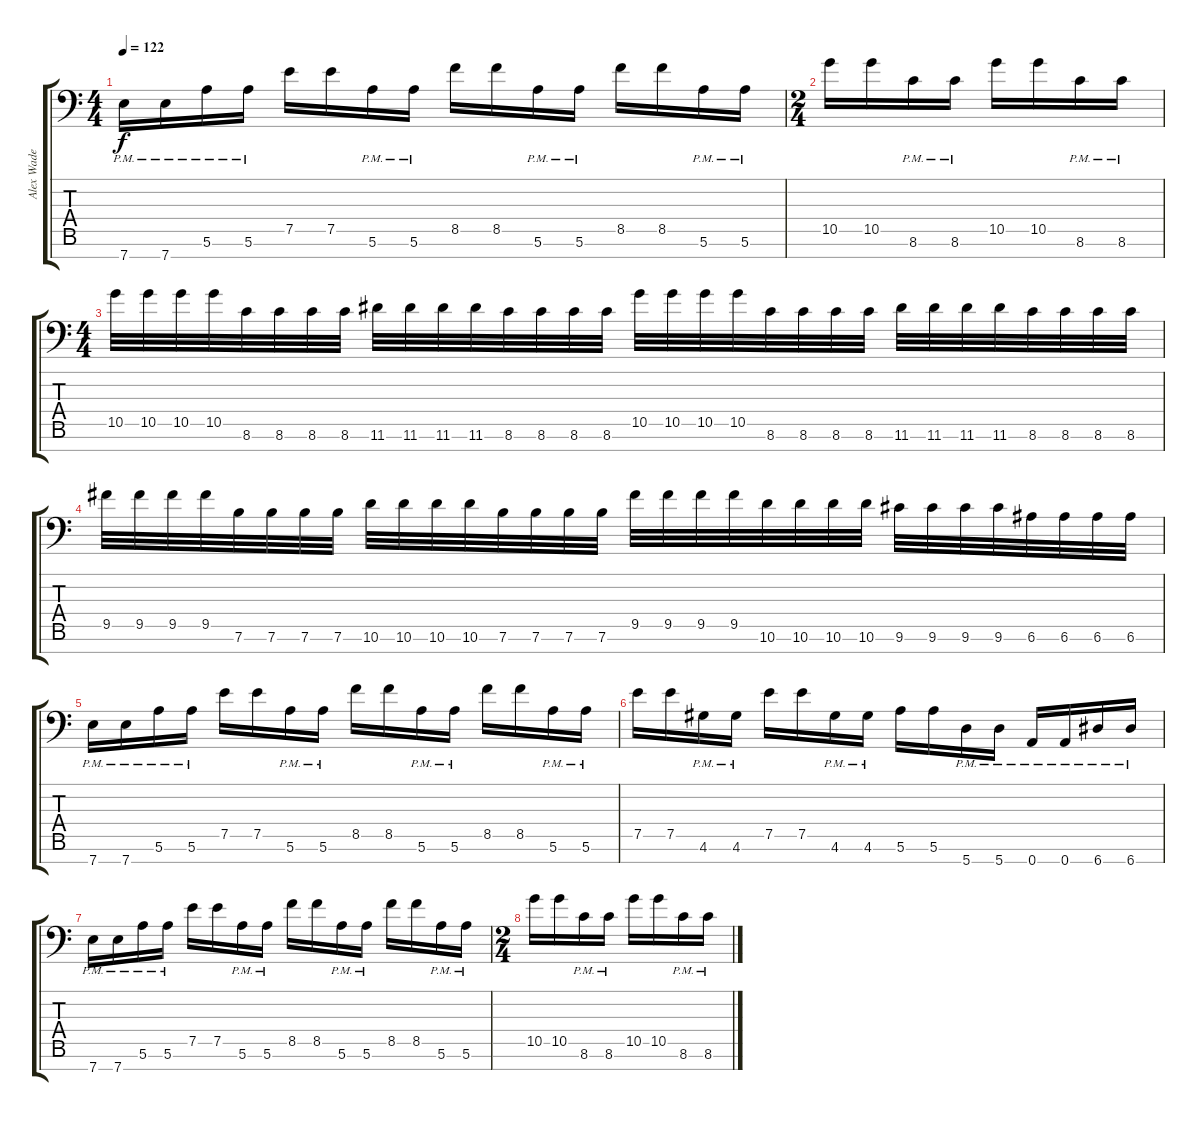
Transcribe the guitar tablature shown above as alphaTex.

\track ("Alex Wade" "Alex Wade") {instrument distortionguitar}
\staff {score tabs}
\tuning (E4 B3 G3 D3 A2 E2 A1) {hide}
\ts (4 4)
\tempo 122
\clef f4
\ks c
7.7{pm}.16{dy f} 7.7{pm}.16 5.6{pm}.16 5.6{pm}.16 7.5.16 7.5.16 5.6{pm}.16 5.6{pm}.16 8.5.16 8.5.16 5.6{pm}.16 5.6{pm}.16 8.5.16 8.5.16 5.6{pm}.16 5.6{pm}.16 |
\ts (2 4)
10.5.16 10.5.16 8.6{pm}.16 8.6{pm}.16 10.5.16 10.5.16 8.6{pm}.16 8.6{pm}.16 |
\ts (4 4)
10.5.32 10.5.32 10.5.32 10.5.32 8.6.32 8.6.32 8.6.32 8.6.32 11.6.32 11.6.32 11.6.32 11.6.32 8.6.32 8.6.32 8.6.32 8.6.32 10.5.32 10.5.32 10.5.32 10.5.32 8.6.32 8.6.32 8.6.32 8.6.32 11.6.32 11.6.32 11.6.32 11.6.32 8.6.32 8.6.32 8.6.32 8.6.32 |
9.5.32 9.5.32 9.5.32 9.5.32 7.6.32 7.6.32 7.6.32 7.6.32 10.6.32 10.6.32 10.6.32 10.6.32 7.6.32 7.6.32 7.6.32 7.6.32 9.5.32 9.5.32 9.5.32 9.5.32 10.6.32 10.6.32 10.6.32 10.6.32 9.6.32 9.6.32 9.6.32 9.6.32 6.6.32 6.6.32 6.6.32 6.6.32 |
7.7{pm}.16 7.7{pm}.16 5.6{pm}.16 5.6{pm}.16 7.5.16 7.5.16 5.6{pm}.16 5.6{pm}.16 8.5.16 8.5.16 5.6{pm}.16 5.6{pm}.16 8.5.16 8.5.16 5.6{pm}.16 5.6{pm}.16 |
7.5.16 7.5.16 4.6{pm}.16 4.6{pm}.16 7.5.16 7.5.16 4.6{pm}.16 4.6{pm}.16 5.6.16 5.6.16 5.7{pm}.16 5.7{pm}.16 0.7{pm}.16 0.7{pm}.16 6.7{pm}.16 6.7{pm}.16 |
7.7{pm}.16 7.7{pm}.16 5.6{pm}.16 5.6{pm}.16 7.5.16 7.5.16 5.6{pm}.16 5.6{pm}.16 8.5.16 8.5.16 5.6{pm}.16 5.6{pm}.16 8.5.16 8.5.16 5.6{pm}.16 5.6{pm}.16 |
\ts (2 4)
10.5.16 10.5.16 8.6{pm}.16 8.6{pm}.16 10.5.16 10.5.16 8.6{pm}.16 8.6{pm}.16
